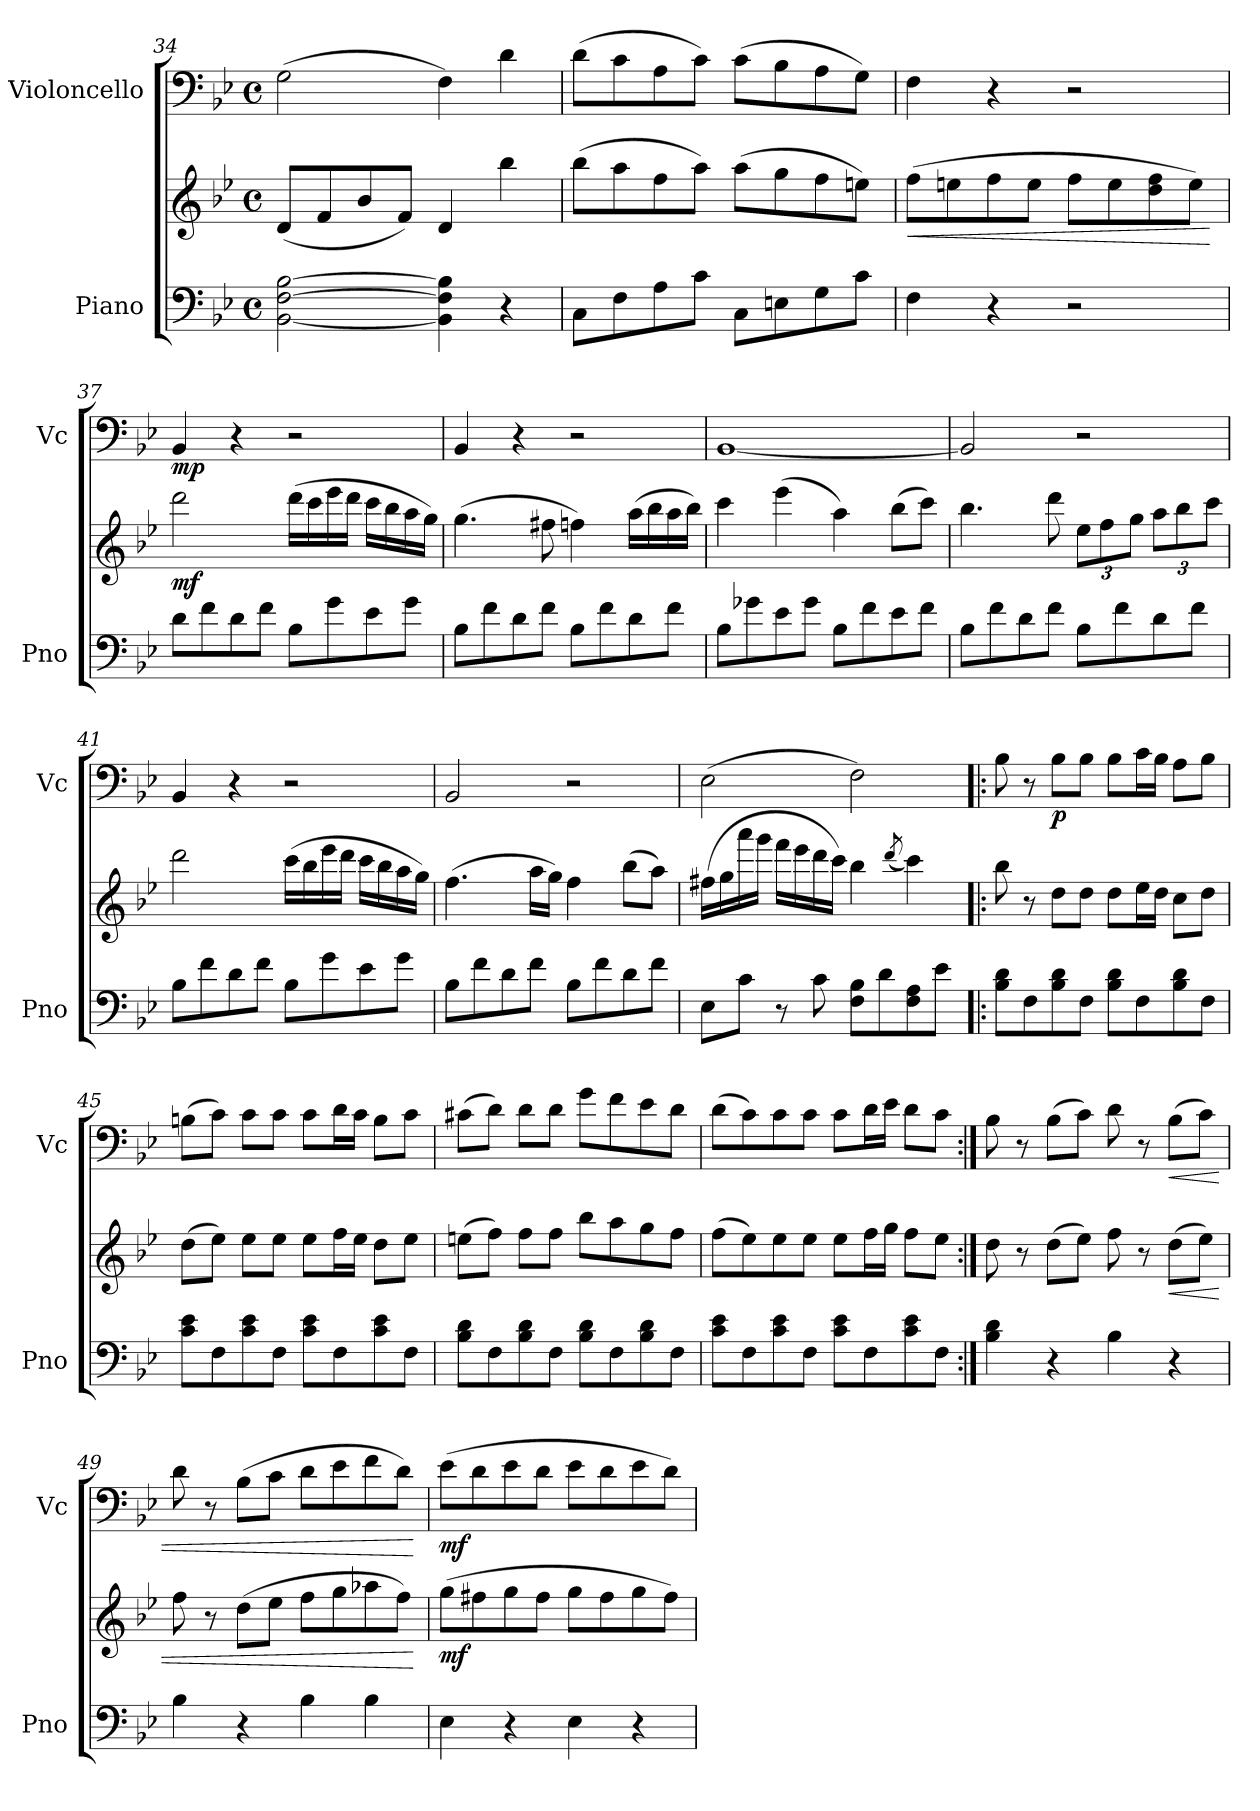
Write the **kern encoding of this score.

**kern	**kern	**dynam	**kern	**dynam
*part2	*part2	*part2	*part1	*part1
*staff3	*staff2	*staff2/3	*staff1	*staff1
*I"Piano	*	*	*I"Violoncello	*
*I'Pno	*	*	*I'Vc	*
*clefF4	*clefG2	*	*clefF4	*
*k[b-e-]	*k[b-e-]	*	*k[b-e-]	*
*M4/4	*M4/4	*	*M4/4	*
*met(c)	*met(c)	*	*met(c)	*
=34	=34	=34	=34	=34
[2BB-\ [2F\ [2B-\	(<8d/L	.	(>2G\	.
.	8f/	.	.	.
.	8b-/	.	.	.
.	8f/J)	.	.	.
4BB-\] 4F\] 4B-\]	4d/	.	4F\)	.
4r	4bb-\	.	4d\	.
=35	=35	=35	=35	=35
8C\L	(>8bb-\L	.	(>8d\L	.
8F\	8aa\	.	8c\	.
8A\	8ff\	.	8A\	.
8c\J	8aa\J)	.	8c\J)	.
8C\L	(>8aa\L	.	(>8c\L	.
8En\	8gg\	.	8B-\	.
8G\	8ff\	.	8A\	.
8c\J	8een\J)	.	8G\J)	.
=36	=36	=36	=36	=36
!	!	!LO:HP:b	!	!
4F\	(>8ff\L	<	4F\	.
.	8een\	.	.	.
4r	8ff\	.	4r	.
.	8ee\J	.	.	.
2r	8ff\L	.	2r	.
.	8ee\	.	.	.
.	8dd\ 8ff\	.	.	.
.	8ee\J)	.	.	.
.	.	[	.	.
!!LO:LB:g=z
=37	=37	=37	=37	=37
!	!	!LO:DY:b	!	!LO:DY:b
8d\L	2ddd\	mf	4BB-/	mp
8f\	.	.	.	.
8d\	.	.	4r	.
8f\J	.	.	.	.
8B-\L	(>16ddd\LL	.	2r	.
.	16ccc\	.	.	.
8g\	16eee-\	.	.	.
.	16ddd\JJ	.	.	.
8e-\	16ccc\LL	.	.	.
.	16bb-\	.	.	.
8g\J	16aa\	.	.	.
.	16gg\JJ)	.	.	.
=38	=38	=38	=38	=38
8B-\L	(>4.gg\	.	4BB-/	.
8f\	.	.	.	.
8d\	.	.	4r	.
8f\J	8ff#X\	.	.	.
8B-\L	4ffn\)	.	2r	.
8f\	.	.	.	.
8d\	(>16aa\LL	.	.	.
.	16bb-\	.	.	.
8f\J	16aa\	.	.	.
.	16bb-\JJ)	.	.	.
=39	=39	=39	=39	=39
8B-\L	4ccc\	.	[1BB-	.
8g-X\	.	.	.	.
8e-\	(>4eee-\	.	.	.
8g-\J	.	.	.	.
8B-\L	4aa\)	.	.	.
8f\	.	.	.	.
8e-\	(>8bb-\L	.	.	.
8f\J	8ccc\J)	.	.	.
=40	=40	=40	=40	=40
8B-\L	4.bb-\	.	2BB-/]	.
8f\	.	.	.	.
8d\	.	.	.	.
8f\J	8ddd\	.	.	.
*	*Xbrackettup	*	*	*
8B-\L	12ee-\L	.	2r	.
.	12ff\	.	.	.
8f\	.	.	.	.
.	12gg\J	.	.	.
8d\	12aa\L	.	.	.
.	12bb-\	.	.	.
8f\J	.	.	.	.
.	12ccc\J	.	.	.
!!LO:LB:g=z
=41	=41	=41	=41	=41
8B-\L	2ddd\	.	4BB-/	.
8f\	.	.	.	.
8d\	.	.	4r	.
8f\J	.	.	.	.
8B-\L	(>16ccc\LL	.	2r	.
.	16bb-\	.	.	.
8g\	16eee-\	.	.	.
.	16ddd\JJ	.	.	.
8e-\	16ccc\LL	.	.	.
.	16bb-\	.	.	.
8g\J	16aa\	.	.	.
.	16gg\JJ)	.	.	.
=42	=42	=42	=42	=42
8B-\L	(>4.ff\	.	2BB-/	.
8f\	.	.	.	.
8d\	.	.	.	.
8f\J	16aa\LL	.	.	.
.	16gg\JJ)	.	.	.
8B-\L	4ff\	.	2r	.
8f\	.	.	.	.
8d\	(>8bb-\L	.	.	.
8f\J	8aa\J)	.	.	.
=43	=43	=43	=43	=43
8E-\L	(>16ff#X\LL	.	(>2E-\	.
.	16gg\	.	.	.
8c\J	16aaa\	.	.	.
.	16ggg\JJ	.	.	.
8r	16fff\LL	.	.	.
.	16eee-\	.	.	.
8c\	16ddd\	.	.	.
.	16ccc\JJ)	.	.	.
8F\ 8B-\L	4bb-\	.	2F\)	.
8d\	.	.	.	.
.	(<8qddd/	.	.	.
8F\ 8A\	4ccc\)	.	.	.
8e-\J	.	.	.	.
=44!|:	=44!|:	=44!|:	=44!|:	=44!|:
8B-\ 8d\L	8bb-\	.	8B-\	.
8F\	8r	.	8r	.
!	!	!	!	!LO:DY:b
8B-\ 8d\	8dd\L	.	8B-\L	p
8F\J	8dd\J	.	8B-\J	.
8B-\ 8d\L	8dd\L	.	8B-\L	.
8F\	16ee-\L	.	16c\L	.
.	16dd\JJ	.	16B-\JJ	.
8B-\ 8d\	8cc\L	.	8A\L	.
8F\J	8dd\J	.	8B-\J	.
!!LO:PB:g=z
=45	=45	=45	=45	=45
8c\ 8e-\L	(>8dd\L	.	(>8Bn\L	.
8F\	8ee-\J)	.	8c\J)	.
8c\ 8e-\	8ee-\L	.	8c\L	.
8F\J	8ee-\J	.	8c\J	.
8c\ 8e-\L	8ee-\L	.	8c\L	.
8F\	16ff\L	.	16d\L	.
.	16ee-\JJ	.	16c\JJ	.
8c\ 8e-\	8dd\L	.	8B\L	.
8F\J	8ee-\J	.	8c\J	.
=46	=46	=46	=46	=46
8B-\ 8d\L	(>8een\L	.	(>8c#X\L	.
8F\	8ff\J)	.	8d\J)	.
8B-\ 8d\	8ff\L	.	8d\L	.
8F\J	8ff\J	.	8d\J	.
8B-\ 8d\L	8bb-\L	.	8g\L	.
8F\	8aa\	.	8f\	.
8B-\ 8d\	8gg\	.	8e-\	.
8F\J	8ff\J	.	8d\J	.
=47	=47	=47	=47	=47
8c\ 8e-\L	(>8ff\L	.	(>8d\L	.
8F\	8ee-\)	.	8c\)	.
8c\ 8e-\	8ee-\	.	8c\	.
8F\J	8ee-\J	.	8c\J	.
8c\ 8e-\L	8ee-\L	.	8c\L	.
8F\	16ff\L	.	16d\L	.
.	16gg\JJ	.	16e-\JJ	.
8c\ 8e-\	8ff\L	.	8d\L	.
8F\J	8ee-\J	.	8c\J	.
=48:|!	=48:|!	=48:|!	=48:|!	=48:|!
4B-\ 4d\	8dd\	.	8B-\	.
.	8r	.	8r	.
4r	(>8dd\L	.	(>8B-\L	.
.	8ee-\J)	.	8c\J)	.
4B-\	8ff\	.	8d\	.
.	8r	.	8r	.
!	!	!LO:HP:b	!	!LO:HP:b
4r	(>8dd\L	<	(>8B-\L	<
.	8ee-\J)	.	8c\J)	.
=49	=49	=49	=49	=49
4B-\	8ff\	.	8d\	.
.	8r	.	8r	.
4r	(>8dd\L	.	(>8B-\L	.
.	8ee-\J	.	8c\J	.
4B-\	8ff\L	.	8d\L	.
.	8gg\	.	8e-\	.
4B-\	8aa-X\	.	8f\	.
.	8ff\J)	.	8d\J)	.
.	.	[	.	[
!!LO:LB:g=z
=50	=50	=50	=50	=50
!	!	!LO:DY:b	!	!LO:DY:b
4E-\	(>8gg\L	mf	(>8e-\L	mf
.	8ff#X\	.	8d\	.
4r	8gg\	.	8e-\	.
.	8ff#\J	.	8d\J	.
4E-\	8gg\L	.	8e-\L	.
.	8ff#\	.	8d\	.
4r	8gg\	.	8e-\	.
.	8ff#\J)	.	8d\J)	.
=	=	=	=	=
*-	*-	*-	*-	*-
